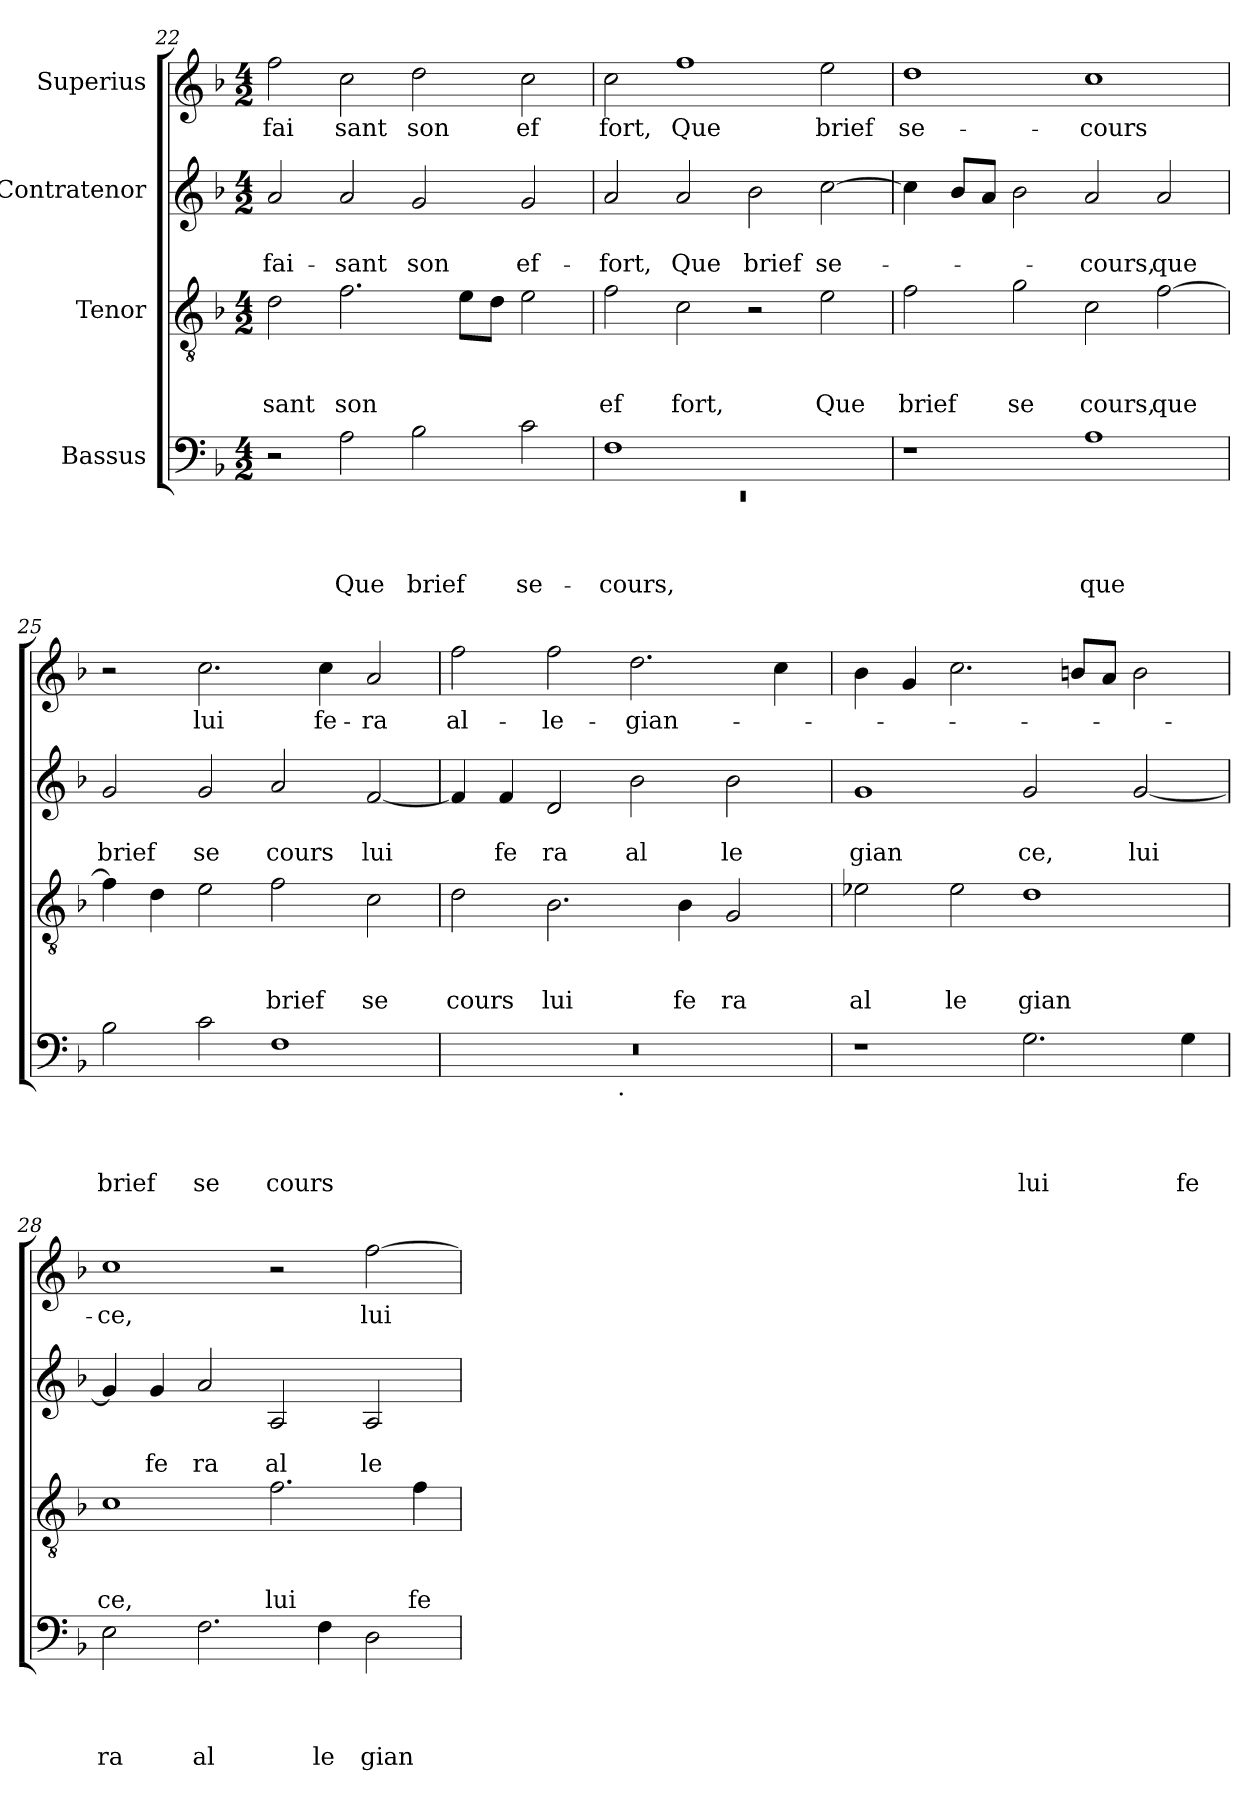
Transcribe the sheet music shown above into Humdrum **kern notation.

**kern	**text	**text	**text	**text	**kern	**text	**text	**text	**kern	**text	**text	**kern	**text
*part4	*part4	*part4	*part4	*part4	*part3	*part3	*part3	*part3	*part2	*part2	*part2	*part1	*part1
*staff4	*staff4	*staff4	*staff4	*staff4	*staff3	*staff3	*staff3	*staff3	*staff2	*staff2	*staff2	*staff1	*staff1
*I"Bassus	*	*	*	*	*I"Tenor	*	*	*	*I"Contratenor	*	*	*I"Superius	*
*clefF4	*	*	*	*	*clefGv2	*	*	*	*clefG2	*	*	*clefG2	*
*k[b-]	*	*	*	*	*k[b-]	*	*	*	*k[b-]	*	*	*k[b-]	*
*F:	*	*	*	*	*F:	*	*	*	*F:	*	*	*F:	*
*M4/2	*	*	*	*	*M4/2	*	*	*	*M4/2	*	*	*M4/2	*
=22	=22	=22	=22	=22	=22	=22	=22	=22	=22	=22	=22	=22	=22
!	!	!	!	!	!	!	!	!LO:LY:b	!	!	!LO:LY:b	!	!LO:LY:b
2r	.	.	.	.	2d\	.	.	sant	2a/	.	fai-	2ff\	fai
!	!	!	!	!LO:LY:b	!	!	!	!LO:LY:b	!	!	!LO:LY:b	!	!LO:LY:b
2A\	.	.	.	Que	2.f\	.	.	son	2a/	.	-sant	2cc\	sant
!	!	!	!	!LO:LY:b	!	!	!	!	!	!	!LO:LY:b	!	!LO:LY:b
2B-\	.	.	.	brief	.	.	.	.	2g/	.	son	2dd\	son
.	.	.	.	.	8e\L	.	.	.	.	.	.	.	.
.	.	.	.	.	8d\J	.	.	.	.	.	.	.	.
!	!	!	!	!LO:LY:b	!	!	!	!	!	!	!LO:LY:b	!	!LO:LY:b
2c\	.	.	.	se-	2e\	.	.	.	2g/	.	ef-	2cc\	ef
=23	=23	=23	=23	=23	=23	=23	=23	=23	=23	=23	=23	=23	=23
*^	*	*	*	*	*	*	*	*	*	*	*	*	*
!	!LO:N:vis=1	!	!	!	!LO:LY:b	!	!	!	!LO:LY:b	!	!	!LO:LY:b	!	!LO:LY:b
1F	0rEE	.	.	.	-cours,	2f\	.	.	ef	2a/	.	-fort,	2cc\	fort,
!	!	!	!	!	!	!	!	!	!LO:LY:b	!	!	!LO:LY:b	!	!LO:LY:b
.	.	.	.	.	.	2c\	.	.	fort,	2a/	.	Que	1ff	Que
!	!	!	!	!	!	!	!	!	!	!	!	!LO:LY:b	!	!
1ryy	.	.	.	.	.	2r	.	.	.	2b-\	.	brief	.	.
!	!	!	!	!	!	!	!	!	!LO:LY:b	!	!	!LO:LY:b	!	!LO:LY:b
.	.	.	.	.	.	2e\	.	.	Que	[<2cc\	.	se-	2ee\	brief
*v	*v	*	*	*	*	*	*	*	*	*	*	*	*	*
!!LO:LB:g=z
=24	=24	=24	=24	=24	=24	=24	=24	=24	=24	=24	=24	=24	=24
!	!	!	!	!	!	!	!	!LO:LY:b	!	!	!	!	!LO:LY:b
1r	.	.	.	.	2f\	.	.	brief	4cc\]	.	.	1dd	se-
.	.	.	.	.	.	.	.	.	8b-/L	.	.	.	.
.	.	.	.	.	.	.	.	.	8a/J	.	.	.	.
!	!	!	!	!	!	!	!	!LO:LY:b	!	!	!	!	!
.	.	.	.	.	2g\	.	.	se	2b-\	.	.	.	.
!	!	!	!	!LO:LY:b	!	!	!	!LO:LY:b	!	!	!LO:LY:b	!	!LO:LY:b
1A	.	.	.	que	2c\	.	.	cours,	2a/	.	-cours,	1cc	-cours
!	!	!	!	!	!	!	!	!LO:LY:b	!	!	!LO:LY:b	!	!
.	.	.	.	.	[>2f\	.	.	que	2a/	.	que	.	.
=25	=25	=25	=25	=25	=25	=25	=25	=25	=25	=25	=25	=25	=25
!	!	!	!	!LO:LY:b	!	!	!	!	!	!	!LO:LY:b	!	!
2B-\	.	.	.	brief	4f\]	.	.	.	2g/	.	brief	2r	.
.	.	.	.	.	4d\	.	.	.	.	.	.	.	.
!	!	!	!	!LO:LY:b	!	!	!	!	!	!	!LO:LY:b	!	!LO:LY:b
2c\	.	.	.	se	2e\	.	.	.	2g/	.	se	2.cc\	lui
!	!	!	!	!LO:LY:b	!	!	!	!LO:LY:b	!	!	!LO:LY:b	!	!
1F	.	.	.	cours	2f\	.	.	brief	2a/	.	cours	.	.
!	!	!	!	!	!	!	!	!	!	!	!	!	!LO:LY:b
.	.	.	.	.	.	.	.	.	.	.	.	4cc\	fe-
!	!	!	!	!	!	!	!	!LO:LY:b	!	!	!LO:LY:b	!	!LO:LY:b
.	.	.	.	.	2c\	.	.	se	[<2f/	.	lui	2a/	-ra
=26	=26	=26	=26	=26	=26	=26	=26	=26	=26	=26	=26	=26	=26
!	!	!	!	!	!	!	!	!LO:LY:b	!	!	!	!	!LO:LY:b
*^	*	*	*	*	*	*	*	*	*	*	*	*	*
0r	2ryy	.	.	.	.	2d\	.	.	cours	4f/]	.	.	2ff\	al-
!	!	!	!	!	!	!	!	!	!	!	!	!LO:LY:b	!	!
.	.	.	.	.	.	.	.	.	.	4f/	.	fe	.	.
!	!	!	!	!	!	!	!	!	!LO:LY:b	!	!	!LO:LY:b	!	!LO:LY:b
.	4...ryy	.	.	.	.	2.B-\	.	.	lui	2d/	.	ra	2ff\	-le-
!	!LO:TX:b:t=.	!	!	!	!	!	!	!	!	!	!	!	!	!
.	1ryy	.	.	.	.	.	.	.	.	.	.	.	.	.
!	!	!	!	!	!	!	!	!	!	!	!	!LO:LY:b	!	!LO:LY:b
.	.	.	.	.	.	.	.	.	.	2b-\	.	al	2.dd\	-gian-
!	!	!	!	!	!	!	!	!	!LO:LY:b	!	!	!	!	!
.	.	.	.	.	.	4B-\	.	.	fe	.	.	.	.	.
!	!	!	!	!	!	!	!	!	!LO:LY:b	!	!	!LO:LY:b	!	!
.	.	.	.	.	.	2G/	.	.	ra	2b-\	.	le	.	.
.	.	.	.	.	.	.	.	.	.	.	.	.	4cc\	.
.	32ryy	.	.	.	.	.	.	.	.	.	.	.	.	.
=27	=27	=27	=27	=27	=27	=27	=27	=27	=27	=27	=27	=27	=27	=27
!	!	!	!	!	!	!	!	!	!LO:LY:b	!	!	!LO:LY:b	!	!
*v	*v	*	*	*	*	*	*	*	*	*	*	*	*	*
1r	.	.	.	.	2e-X\	.	.	al	1g	.	gian	4b-\	.
.	.	.	.	.	.	.	.	.	.	.	.	4g/	.
!	!	!	!	!	!	!	!	!LO:LY:b	!	!	!	!	!
.	.	.	.	.	2e-\	.	.	le	.	.	.	2.cc\	.
!	!	!	!	!LO:LY:b	!	!	!	!LO:LY:b	!	!	!LO:LY:b	!	!
2.G\	.	.	.	lui	1d	.	.	gian	2g/	.	ce,	.	.
.	.	.	.	.	.	.	.	.	.	.	.	8b/L	.
.	.	.	.	.	.	.	.	.	.	.	.	8a/J	.
!	!	!	!	!	!	!	!	!	!	!	!LO:LY:b	!	!
.	.	.	.	.	.	.	.	.	[<2g/	.	lui	2b\	.
!	!	!	!	!LO:LY:b	!	!	!	!	!	!	!	!	!
4G\	.	.	.	fe	.	.	.	.	.	.	.	.	.
=28	=28	=28	=28	=28	=28	=28	=28	=28	=28	=28	=28	=28	=28
!	!	!	!	!LO:LY:b	!	!	!	!LO:LY:b	!	!	!	!	!LO:LY:b
2E\	.	.	.	ra	1c	.	.	ce,	4g/]	.	.	1cc	-ce,
!	!	!	!	!	!	!	!	!	!	!	!LO:LY:b	!	!
.	.	.	.	.	.	.	.	.	4g/	.	fe	.	.
!	!	!	!	!LO:LY:b	!	!	!	!	!	!	!LO:LY:b	!	!
2.F\	.	.	.	al	.	.	.	.	2a/	.	ra	.	.
!	!	!	!	!	!	!	!	!LO:LY:b	!	!	!LO:LY:b	!	!
.	.	.	.	.	2.f\	.	.	lui	2A/	.	al	2r	.
!	!	!	!	!LO:LY:b	!	!	!	!	!	!	!	!	!
4F\	.	.	.	le	.	.	.	.	.	.	.	.	.
!	!	!	!	!LO:LY:b	!	!	!	!	!	!	!LO:LY:b	!	!LO:LY:b
2D\	.	.	.	gian	.	.	.	.	2A/	.	le	[>2ff\	lui
!	!	!	!	!	!	!	!	!LO:LY:b	!	!	!	!	!
.	.	.	.	.	4f\	.	.	fe	.	.	.	.	.
=	=	=	=	=	=	=	=	=	=	=	=	=	=
*-	*-	*-	*-	*-	*-	*-	*-	*-	*-	*-	*-	*-	*-
